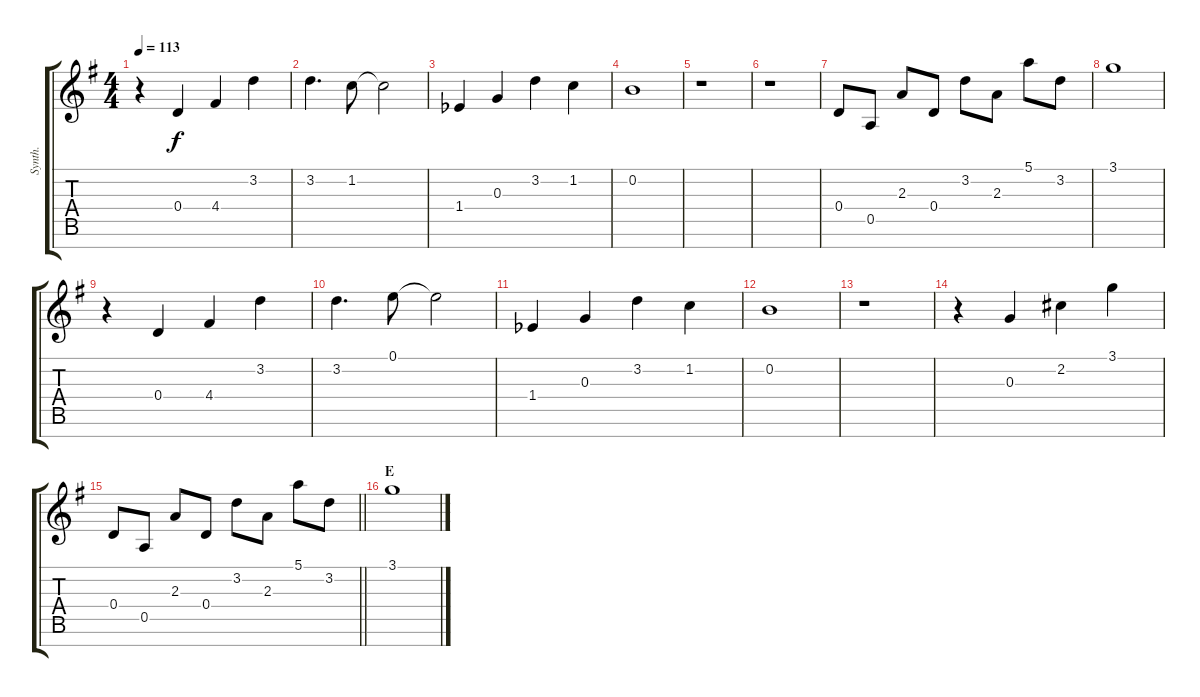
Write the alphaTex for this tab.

\track ("Synth." "Synth.") {instrument flute}
\staff {score tabs}
\tuning (E5 B4 G4 D4 A3 E3 B2) {hide}
\ts (4 4)
\tempo 113
\clef g2
\ks g
r.4{dy f} 0.4.4 4.4.4 3.2.4 |
3.2.4{d} 1.2.8 1.2{t}.2 |
1.4{acc b}.4 0.3.4 3.2.4 1.2.4 |
0.2.1 |
r.1 |
r.1 |
0.4.8 0.5.8 2.3.8 0.4.8 3.2.8 2.3.8 5.1.8 3.2.8 |
3.1.1 |
r.4 0.4.4 4.4.4 3.2.4 |
3.2.4{d} 0.1.8 0.1{t}.2 |
1.4{acc b}.4 0.3.4 3.2.4 1.2.4 |
0.2.1 |
r.1 |
r.4 0.3.4 2.2.4 3.1.4 |
\barLineRight lightlight
0.4.8 0.5.8 2.3.8 0.4.8 3.2.8 2.3.8 5.1.8 3.2.8 |
\section ("" "E")
3.1.1
